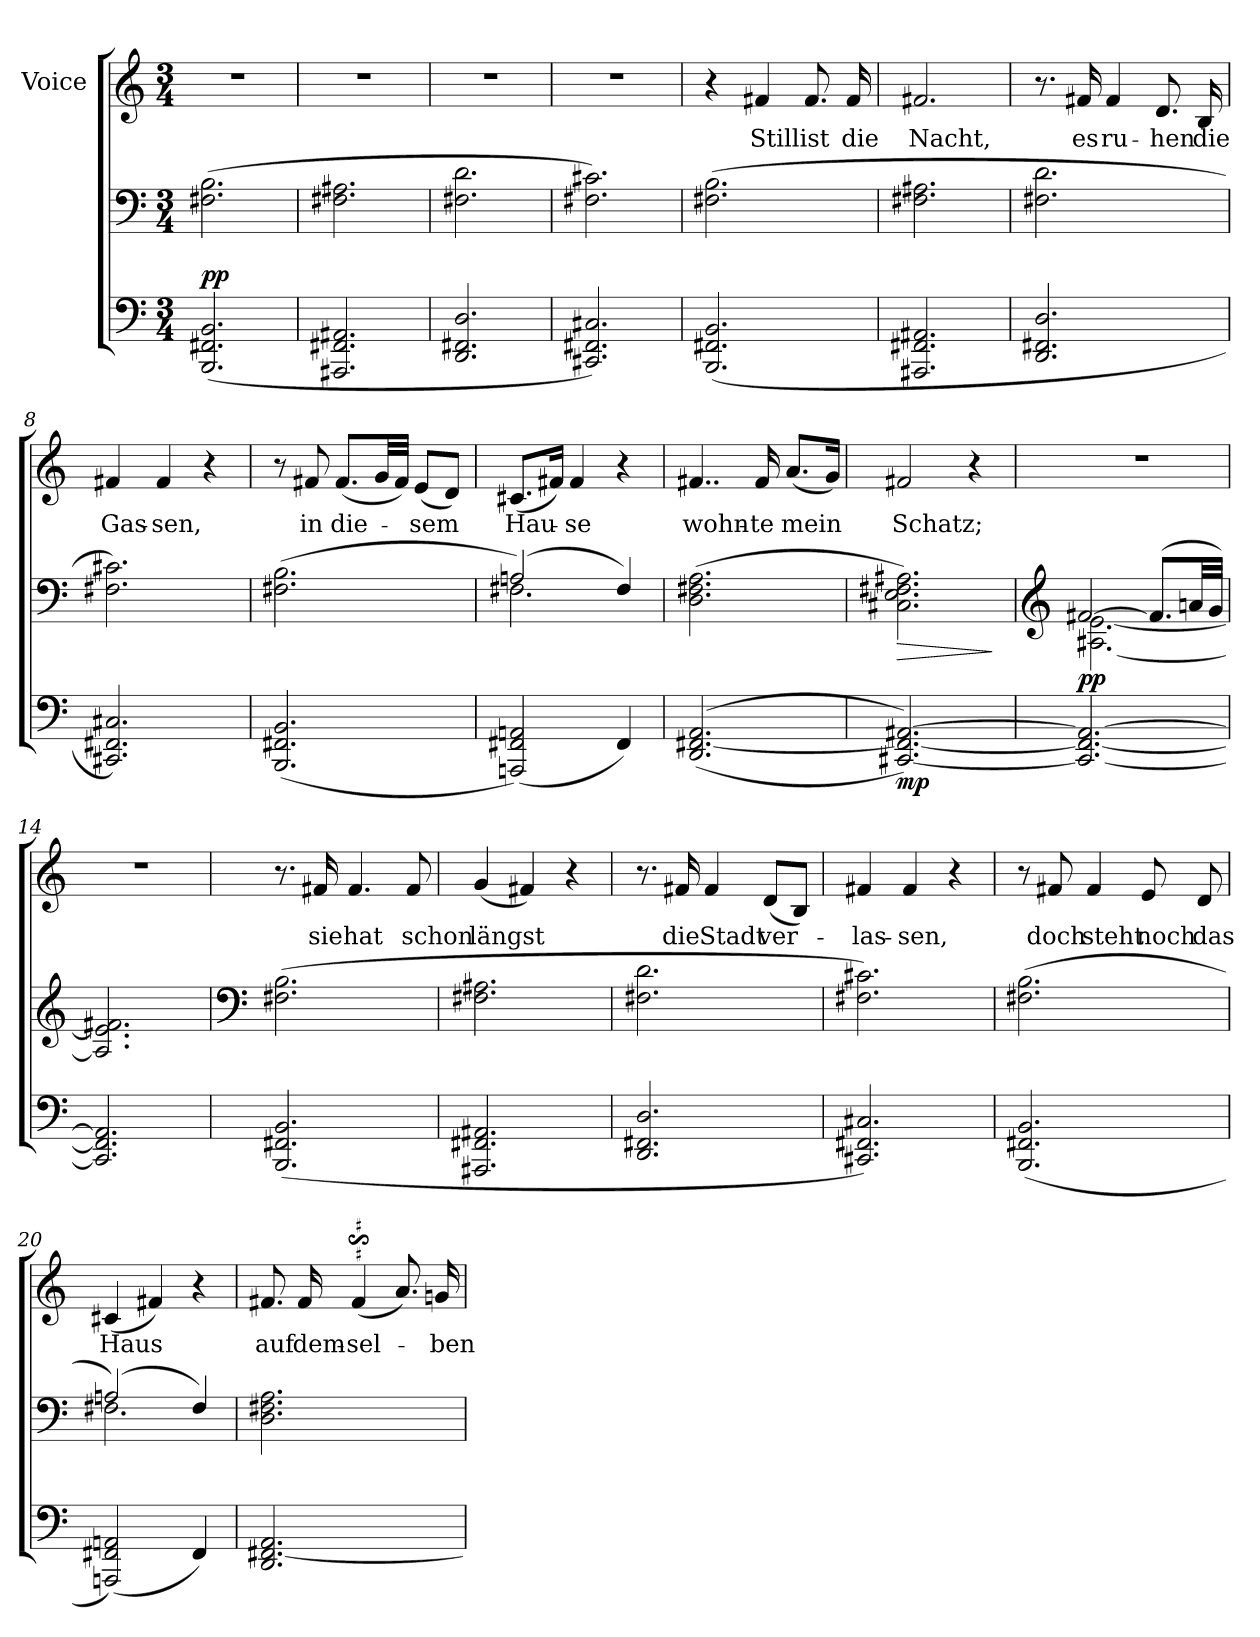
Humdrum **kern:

**kern	**kern	**dynam	**kern	**text	**dynam
*part2	*part2	*part2	*part1	*part1	*part1
*staff3	*staff2	*staff2/3	*staff1	*staff1	*staff1
*	*	*	*I"Voice	*	*
*clefF4	*clefF4	*	*clefG2	*	*
*M3/4	*M3/4	*	*M3/4	*	*
=1	=1	=1	=1	=1	=1
!	!	!LO:DY:a=2	!	!	!LO:DY:a
(2.BBB/ 2.FF#/ 2.BB/	(2.F#\ 2.B\	pp	2.r	.	Sehr langsam.
=2	=2	=2	=2	=2	=2
2.AAA#X/ 2.FF#/ 2.AA#X/	2.F#\ 2.A#X\	.	2.r	.	.
=3	=3	=3	=3	=3	=3
2.DD/ 2.FF#/ 2.D/	2.F#\ 2.d\	.	2.r	.	.
=4	=4	=4	=4	=4	=4
2.CC#/ 2.FF#/ 2.C#/)	2.F#\ 2.c#\)	.	2.r	.	.
=5	=5	=5	=5	=5	=5
(2.BBB/ 2.FF#/ 2.BB/	(2.F#\ 2.B\	.	4r	.	.
.	.	.	4f#/	Still	.
.	.	.	8.f#/	ist	.
.	.	.	16f#/	die	.
=6	=6	=6	=6	=6	=6
2.AAA#X/ 2.FF#/ 2.AA#X/	2.F#\ 2.A#X\	.	2.f#/	Nacht,	.
=7	=7	=7	=7	=7	=7
2.DD/ 2.FF#/ 2.D/	2.F#\ 2.d\	.	8.r	.	.
.	.	.	16f#/	es	.
.	.	.	4f#/	ru-	.
.	.	.	8.d/	-hen	.
.	.	.	16B/	die	.
=8	=8	=8	=8	=8	=8
2.CC#/ 2.FF#/ 2.C#/)	2.F#\ 2.c#\)	.	4f#/	Gas-	.
.	.	.	4f#/	-sen,	.
.	.	.	4r	.	.
!!LO:LB:g=z
=9	=9	=9	=9	=9	=9
(2.BBB/ 2.FF#/ 2.BB/	(2.F#\ 2.B\	.	8r	.	.
.	.	.	8f#/	in	.
.	.	.	(8.f#/L	die-	.
.	.	.	32g/LL	.	.
.	.	.	32f#/JJJ)	.	.
.	.	.	(8e/L	-sem	.
.	.	.	8d/J)	.	.
=10	=10	=10	=10	=10	=10
*	*^	*	*	*	*
(2AAAn/ 2FF#/ 2AAn/)	(2An/)	2.F#\	.	(8.c#/L	Hau-	.
.	.	.	.	16f#/Jk)	.	.
.	.	.	.	4f#/	se	.
4FF#/)	4F#/)	.	.	4r	.	.
*	*v	*v	*	*	*	*
=11	=11	=11	=11	=11	=11
(>(2.DD/ [2.FF#/ 2.AA/	(2.D\ 2.F#\ 2.A\	.	4..f#/	wohn-	.
.	.	.	16f#/	-te	.
.	.	.	(8.a/L	mein	.
.	.	.	16g/Jk)	.	.
=12	=12	=12	=12	=12	=12
!	!	!LO:HP:b	!	!	!
!	!	!LO:DY:n=1:b=2	!	!	!
[2.CC#/ 2.FF#_/ [2.AA#X/))	2.C#\ 2.E\ 2.F#\ 2.A#X\)	> mp	2f#/	Schatz;	.
.	.	.	4r	.	.
.	.	]	.	.	.
=13	=13	=13	=13	=13	=13
*	*clefG2	*	*	*	*
*	*^	*	*	*	*
!	!	!	!LO:DY:b	!	!	!
2.CC#_/ 2.FF#_/ 2.AA#_/	[2f#/	[2.A#X\ [2.e\	pp	2.r	.	.
.	(8.f#/L]	.	.	.	.	.
.	32an/LL	.	.	.	.	.
.	32g/JJJ)	.	.	.	.	.
=14	=14	=14	=14	=14	=14	=14
2.CC#]/ 2.FF#]/ 2.AA#]/	2ryy	2.A#]/ 2.e]/ 2.f#/	.	2.r	.	.
.	4ryy	.	.	.	.	.
*	*v	*v	*	*	*	*
=15	=15	=15	=15	=15	=15
*	*clefF4	*	*	*	*
(2.BBB/ 2.FF#/ 2.BB/	(2.F#\ 2.B\	.	8.r	.	.
.	.	.	16f#/	sie	.
.	.	.	4.f#/	hat	.
.	.	.	8f#/	schon	.
!!LO:LB:g=z
=16	=16	=16	=16	=16	=16
2.AAA#X/ 2.FF#/ 2.AA#X/	2.F#\ 2.A#X\	.	(4g/	längst	.
.	.	.	4f#/)	.	.
.	.	.	4r	.	.
=17	=17	=17	=17	=17	=17
2.DD/ 2.FF#/ 2.D/	2.F#\ 2.d\	.	8.r	.	.
.	.	.	16f#/	die	.
.	.	.	4f#/	Stadt	.
.	.	.	(8d/L	ver-	.
.	.	.	8B/J)	.	.
=18	=18	=18	=18	=18	=18
2.CC#/ 2.FF#/ 2.C#/)	2.F#\ 2.c#\)	.	4f#/	las-	.
.	.	.	4f#/	-sen,	.
.	.	.	4r	.	.
=19	=19	=19	=19	=19	=19
(2.BBB/ 2.FF#/ 2.BB/	(2.F#\ 2.B\	.	8r	.	.
.	.	.	8f#/	doch	.
.	.	.	4f#/	steht	.
.	.	.	8e/	noch	.
.	.	.	8d/	das	.
=20	=20	=20	=20	=20	=20
*	*^	*	*	*	*
(2AAAn/ 2FF#/ 2AAn/)	(2An/)	2.F#\	.	(4c#/	Haus	.
.	.	.	.	4f#/)	.	.
4FF#/)	4F#/)	.	.	4r	.	.
*	*v	*v	*	*	*	*
=21	=21	=21	=21	=21	=21
2.DD/ [2.FF#/ 2.AA/	2.D\ 2.F#\ 2.A\	.	8.f#/	auf	.
.	.	.	16f#/	dem-	.
.	.	.	(4f#s$sS/	-sel-	.
.	.	.	8.a/)	.	.
.	.	.	16g/	ben	.
=	=	=	=	=	=
*-	*-	*-	*-	*-	*-
